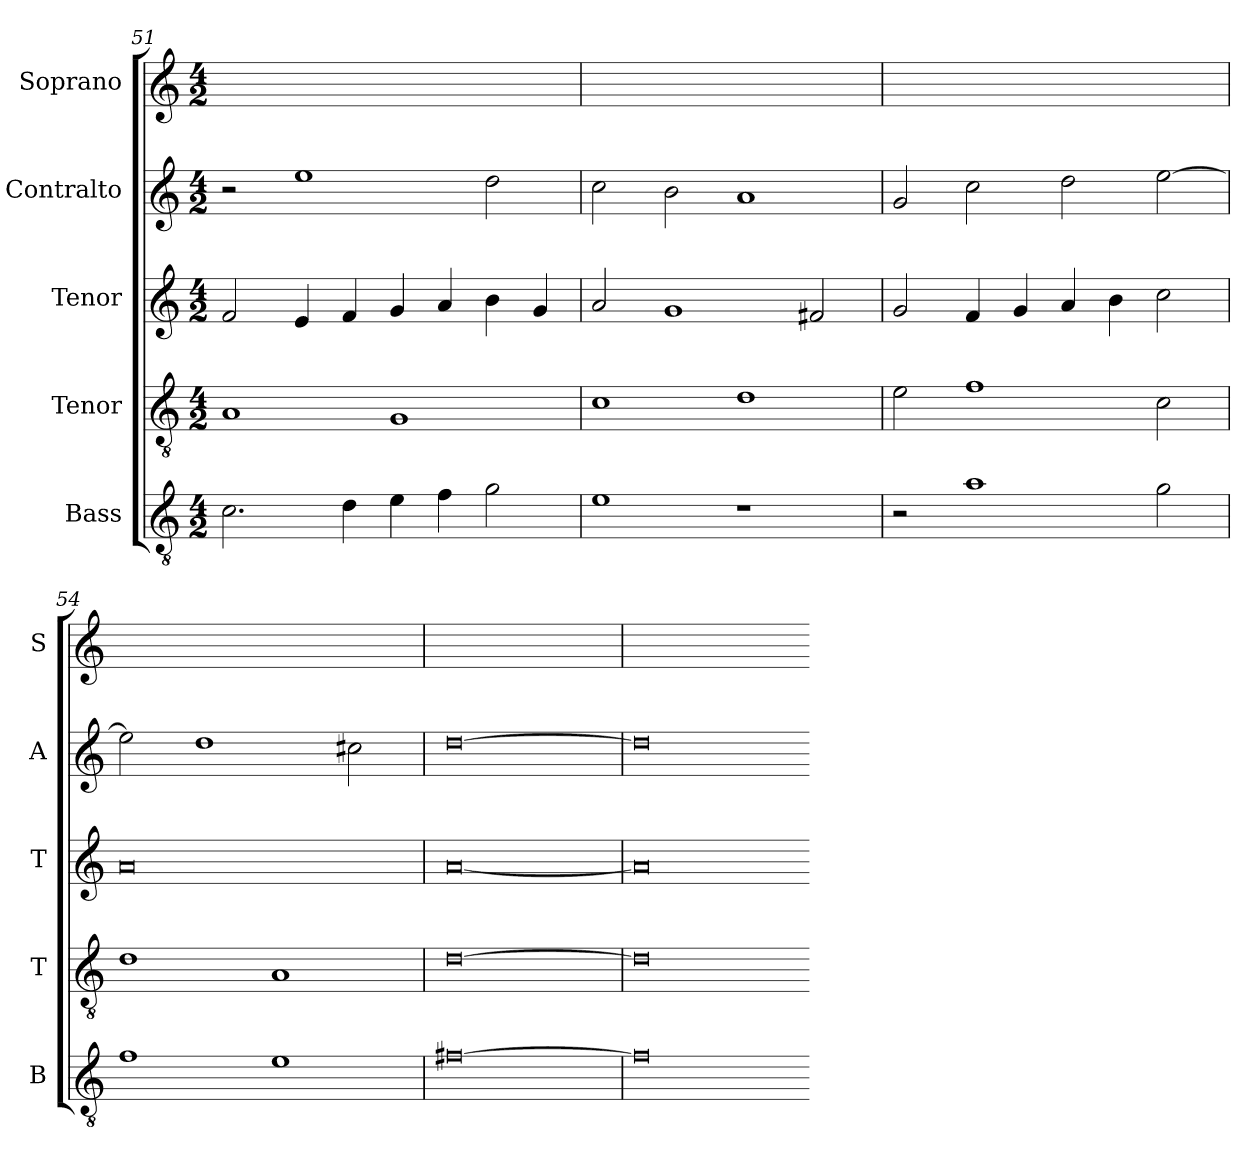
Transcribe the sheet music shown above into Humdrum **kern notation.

**kern	**kern	**kern	**kern	**kern
*part5	*part4	*part3	*part2	*part1
*staff5	*staff4	*staff3	*staff2	*staff1
*I"Bass	*I"Tenor	*I"Tenor	*I"Contralto	*I"Soprano
*I'B	*I'T	*I'T	*I'A	*I'S
*clefGv2	*clefGv2	*clefG2	*clefG2	*clefG2
*k[]	*k[]	*k[]	*k[]	*k[]
*G:mix	*G:mix	*G:mix	*G:mix	*G:mix
*M4/2	*M4/2	*M4/2	*M4/2	*M4/2
=51	=51	=51	=51	=51
2.c	1A	2f	2r	0ryy
.	.	4e	1ee	.
4d	.	4f	.	.
4e	1G	4g	.	.
4f	.	4a	.	.
2g	.	4b	2dd	.
.	.	4g	.	.
=52	=52	=52	=52	=52
1e	1c	2a	2cc	0ryy
.	.	1g	2b	.
1r	1d	.	1a	.
.	.	2f#X	.	.
=53	=53	=53	=53	=53
2r	2e	2g	2g	0ryy
1a	1f	4f	2cc	.
.	.	4g	.	.
.	.	4a	2dd	.
.	.	4b	.	.
2g	2c	2cc	[2ee	.
=54	=54	=54	=54	=54
1f	1d	0a	2ee]	0ryy
.	.	.	1dd	.
1e	1A	.	.	.
.	.	.	2cc#X	.
=55	=55	=55	=55	=55
[0f#X	[0d	[0a	[0dd	0ryy
=56	=56	=56	=56	=56
0f#]	0d]	0a]	0dd]	0ryy
=-	=-	=-	=-	=-
*-	*-	*-	*-	*-
